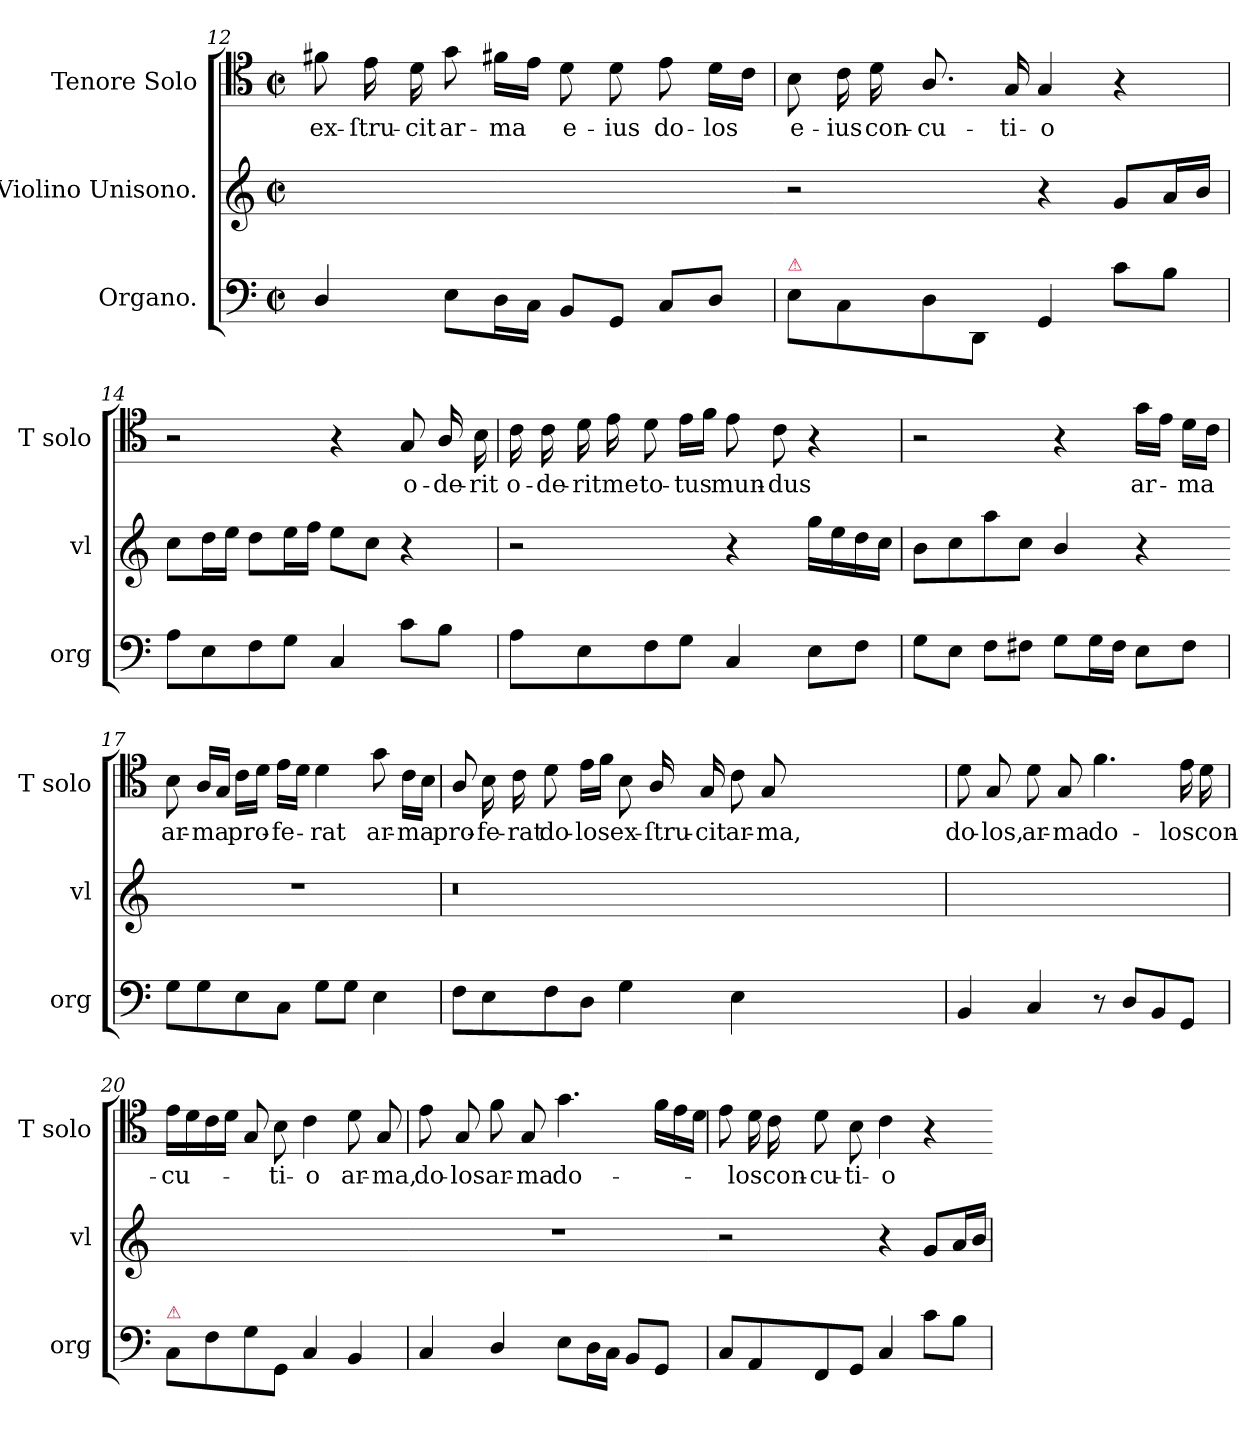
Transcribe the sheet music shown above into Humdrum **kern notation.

**kern	**kern	**kern	**text
*part3	*part2	*part1	*part1
*staff3	*staff2	*staff1	*staff1
*I"Organo.	*I"Violino Unisono.	*I"Tenore Solo	*
*I'org	*I'vl	*I'T solo	*
*clefF4	*clefG2	*clefC4	*
*k[]	*k[]	*k[]	*
*M2/2	*M2/2	*M2/2	*
*met(c|)	*met(c|)	*met(c|)	*
=12	=12	=12	=12
4D/	1ryy	8f#X\	ex-
.	.	16e\	-ſtru-
.	.	16d\	-cit
8E\L	.	8g\	ar-
16D\L	.	16f#X\LL	-ma
16C\JJ	.	16e\JJ	.
8BB/L	.	8d\	e-
8GG/J	.	8d\	-ius
8C/L	.	8e\	do-
8D/J	.	16d\LL	-los
.	.	16c\JJ	.
=13	=13-	=13	=13
!LO:TX:a:color=crimson:t=⚠	!	!	!
8E\L	2r	8B\	e-
8C\	.	16c\	-ius
.	.	16d\	con-
8D\	.	8.A/	-cu-
8DD/J	.	.	.
.	.	16G/	-ti-
4GG/	4r	4G/	-o
8c\L	8g/L	4r	.
8B\J	16a/L	.	.
.	16b/JJ	.	.
=14	=14	=14	=14
8A\L	8cc\L	2r	.
8E\	16dd\L	.	.
.	16ee\JJ	.	.
8F\	8dd\L	.	.
8G\J	16ee\L	.	.
.	16ff\JJ	.	.
4C/	8ee\L	4r	.
.	8cc\J	.	.
8c\L	4r	8G/	o-
8B\J	.	16A/	-de-
.	.	16B\	-rit
=15	=15	=15	=15
8A\L	2r	16c\	o-
.	.	16c\	-de-
8E\	.	16d\	-rit
.	.	16e\	me
8F\	.	8d\	to-
8G\J	.	16e\LL	-tus
.	.	16f\JJ	.
4C/	4r	8e\	mun-
.	.	8c\	-dus
8E\L	16gg\LL	4r	.
.	16ee\	.	.
8F\J	16dd\	.	.
.	16cc\JJ	.	.
=16	=16	=16	=16
8G\L	8b\L	2r	.
8E\J	8cc\	.	.
8F\L	8aa\	.	.
8F#X\J	8cc\J	.	.
8G\L	4b/	4r	.
16G\L	.	.	.
16F#\JJ	.	.	.
8E\L	4r	16g\LL	ar-
.	.	16e\JJ	.
8F#\J	.	16d\LL	-ma
.	.	16c\JJ	.
=17	=17-	=17	=17
!	!	!	!LO:LY:i
8G\L	1r	8B\	ar-
!	!	!	!LO:LY:i
8G\	.	16A/LL	-ma
.	.	16G/JJ	.
8E\	.	16c\LL	pro-
.	.	16d\JJ	.
8C\J	.	16e\LL	-fe-
.	.	16d\JJ	.
8G\L	.	4d\	-rat
8G\J	.	.	.
4E\	.	8g\	ar-
.	.	16c\LL	-ma
.	.	16B\JJ	.
=18	=18	=18	=18
8F\L	0.r	8A/	pro-
8E\	.	16B\	-fe-
.	.	16c\	-rat
8F\	.	8d\	do-
8D\J	.	16e\LL	-los
.	.	16f\JJ	.
4G\	.	8B\	ex-
.	.	16A/	-ſtru-
.	.	16G/	-cit
4E\	.	8c\	ar-
.	.	8G/	-ma,
0ryy	.	0ryy	.
=19	=19	=19	=19
4BB/	1ryy	8d\	do-
.	.	8G/	-los,
4C/	.	8d\	ar-
.	.	8G/	-ma
8r	.	4.f\	do-
8D/L	.	.	.
8BB/	.	.	.
8GG/J	.	16e\	-los
.	.	16d\	con-
=20	=20	=20	=20
!LO:TX:a:color=crimson:t=⚠	!	!	!
8C\L	1ryy	16e\LL	-cu-
.	.	16d\	.
8F\	.	16c\	.
.	.	16d\JJ	.
8G\	.	8G/	.
8GG/J	.	8B\	-ti-
4C/	.	4c\	-o
4BB/	.	8d\	ar-
.	.	8G/	-ma,
=21	=21-	=21	=21
4C/	1r	8e\	do-
.	.	8G/	-los
4D/	.	8f\	ar-
.	.	8G/	-ma
8E\L	.	4.g\	do-
16D\L	.	.	.
16C\JJ	.	.	.
8BB/L	.	.	.
*	*	*Xtuplet	*
8GG/J	.	24f\LL	.
.	.	24e\	.
.	.	24d\JJ	.
=22	=22-	=22	=22
8C/L	2r	8e\	.
8AA/	.	16d\	-los
.	.	16c\	con-
8FF/	.	8d\	-cu-
8GG/J	.	8B\	-ti-
4C/	4r	4c\	-o
8c\L	8g/L	4r	.
8B\J	16a/L	.	.
.	16b/JJ	.	.
=	=	=-	=-
*-	*-	*-	*-
